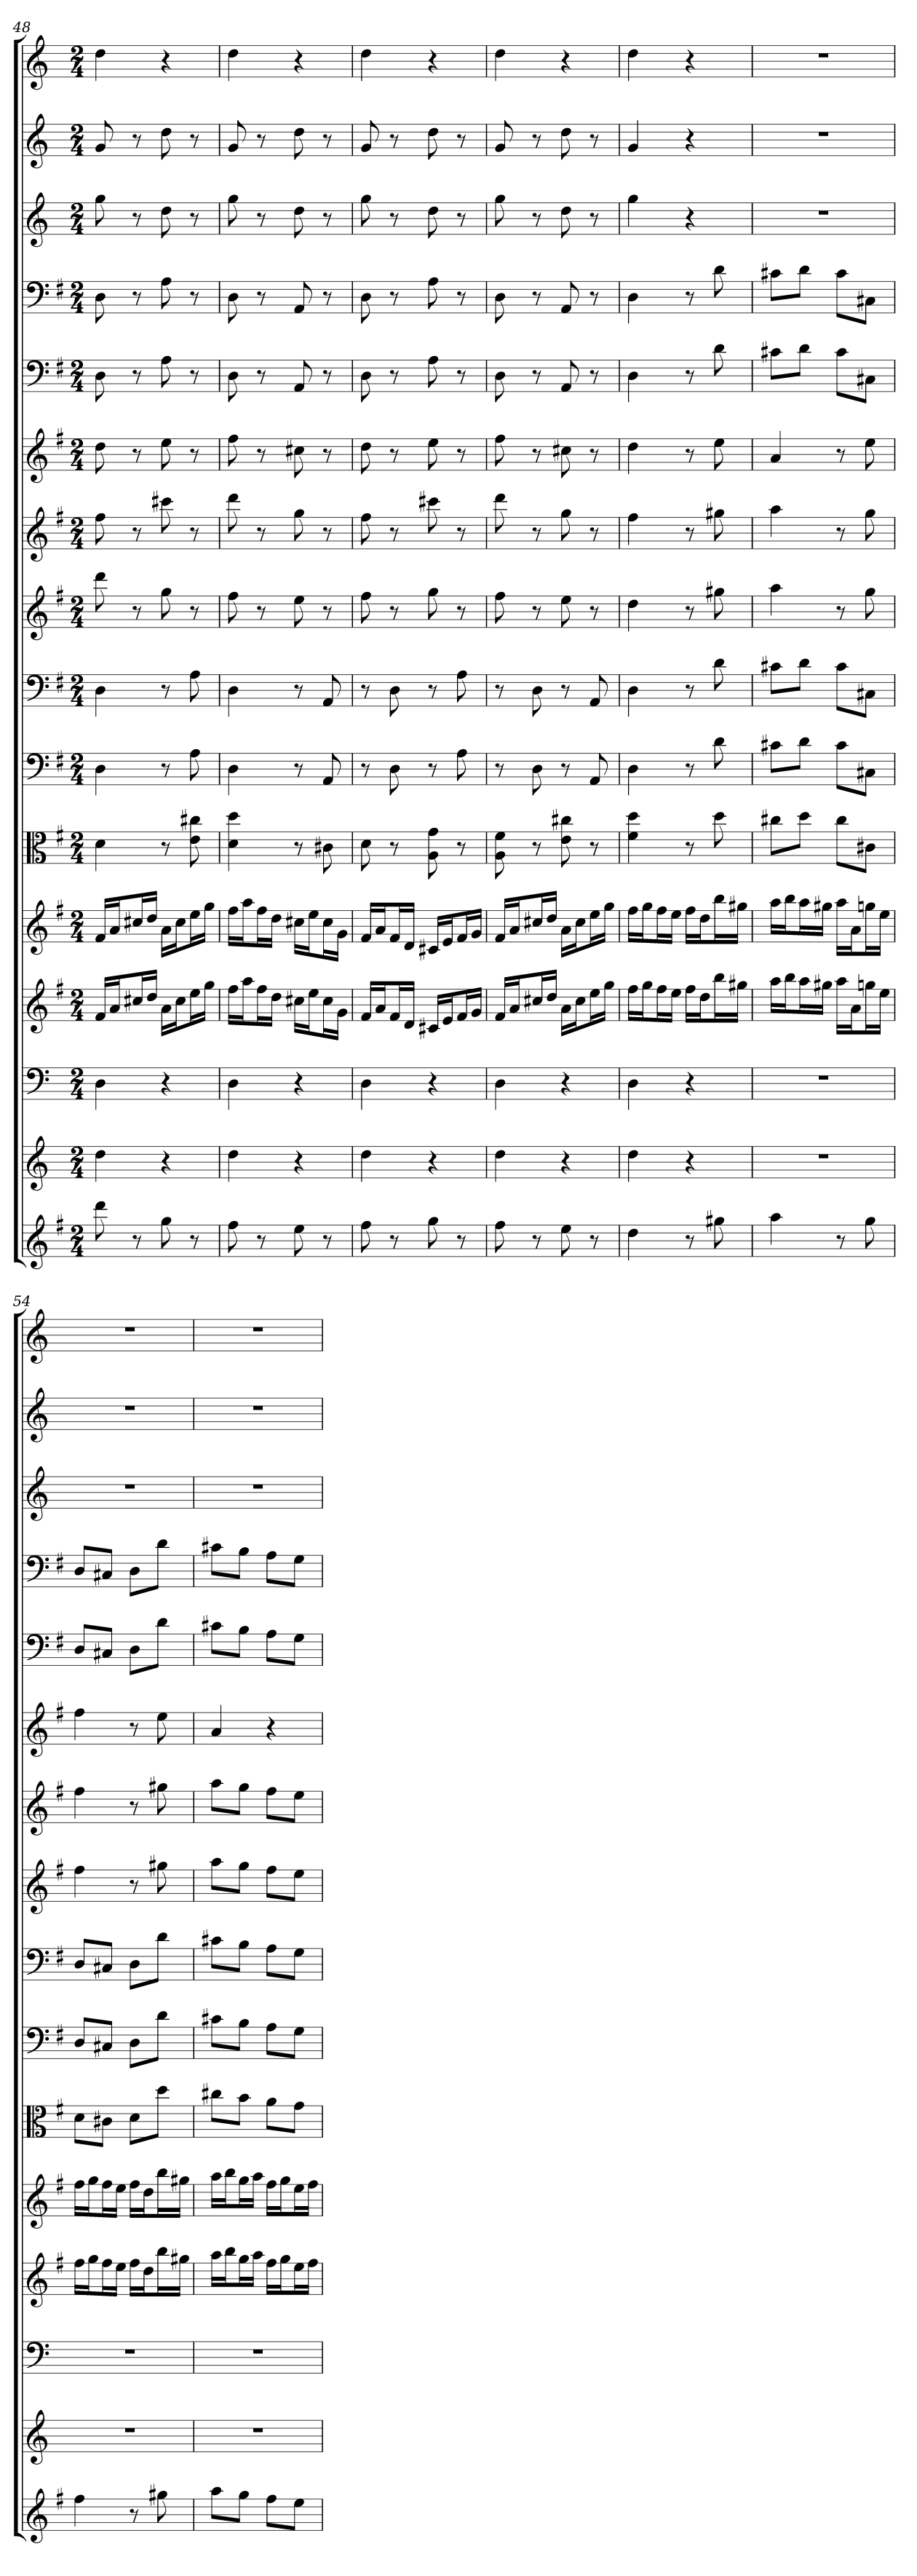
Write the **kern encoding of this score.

**kern	**kern	**kern	**kern	**kern	**kern	**kern	**kern	**kern	**kern	**kern	**kern	**kern	**kern	**kern	**kern
*part16	*part15	*part14	*part13	*part12	*part11	*part10	*part9	*part8	*part7	*part6	*part5	*part4	*part3	*part2	*part1
*staff16	*staff15	*staff14	*staff13	*staff12	*staff11	*staff10	*staff9	*staff8	*staff7	*staff6	*staff5	*staff4	*staff3	*staff2	*staff1
*	*	*clefF4	*	*	*clefC3	*clefF4	*clefF4	*	*	*	*clefF4	*clefF4	*	*	*
*k[f#]	*k[]	*k[]	*k[f#]	*k[f#]	*k[f#]	*k[f#]	*k[f#]	*k[f#]	*k[f#]	*k[f#]	*k[f#]	*k[f#]	*k[]	*k[]	*k[]
*M2/4	*M2/4	*M2/4	*M2/4	*M2/4	*M2/4	*M2/4	*M2/4	*M2/4	*M2/4	*M2/4	*M2/4	*M2/4	*M2/4	*M2/4	*M2/4
=48	=48	=48	=48	=48	=48	=48	=48	=48	=48	=48	=48	=48	=48	=48	=48
8ddd	4dd	4D	16f#LL	16f#LL	4d	4D	4D	8ddd	8ff#	8dd	8D	8D	8gg	8g	4dd
.	.	.	16aJ	16aJ	.	.	.	.	.	.	.	.	.	.	.
8r	.	.	16cc#XL	16cc#XL	.	.	.	8r	8r	8r	8r	8r	8r	8r	.
.	.	.	16ddJJ	16ddJJ	.	.	.	.	.	.	.	.	.	.	.
8gg	4r	4r	16aLL	16aLL	8r	8r	8r	8gg	8ccc#X	8ee	8A	8A	8dd	8dd	4r
.	.	.	16cc#J	16cc#J	.	.	.	.	.	.	.	.	.	.	.
8r	.	.	16eeL	16eeL	8e 8cc#X	8A	8A	8r	8r	8r	8r	8r	8r	8r	.
.	.	.	16ggJJ	16ggJJ	.	.	.	.	.	.	.	.	.	.	.
=49	=49	=49	=49	=49	=49	=49	=49	=49	=49	=49	=49	=49	=49	=49	=49
8ff#	4dd	4D	16ff#LL	16ff#LL	4d 4dd	4D	4D	8ff#	8ddd	8ff#	8D	8D	8gg	8g	4dd
.	.	.	16aaJ	16aaJ	.	.	.	.	.	.	.	.	.	.	.
8r	.	.	16ff#L	16ff#L	.	.	.	8r	8r	8r	8r	8r	8r	8r	.
.	.	.	16ddJJ	16ddJJ	.	.	.	.	.	.	.	.	.	.	.
8ee	4r	4r	16cc#XLL	16cc#XLL	8r	8r	8r	8ee	8gg	8cc#X	8AA	8AA	8dd	8dd	4r
.	.	.	16eeJ	16eeJ	.	.	.	.	.	.	.	.	.	.	.
8r	.	.	16cc#L	16cc#L	8c#X	8AA	8AA	8r	8r	8r	8r	8r	8r	8r	.
.	.	.	16gJJ	16gJJ	.	.	.	.	.	.	.	.	.	.	.
=50	=50	=50	=50	=50	=50	=50	=50	=50	=50	=50	=50	=50	=50	=50	=50
8ff#	4dd	4D	16f#LL	16f#LL	8d	8r	8r	8ff#	8ff#	8dd	8D	8D	8gg	8g	4dd
.	.	.	16aJ	16aJ	.	.	.	.	.	.	.	.	.	.	.
8r	.	.	16f#L	16f#L	8r	8D	8D	8r	8r	8r	8r	8r	8r	8r	.
.	.	.	16dJJ	16dJJ	.	.	.	.	.	.	.	.	.	.	.
8gg	4r	4r	16c#XLL	16c#XLL	8A 8g	8r	8r	8gg	8ccc#X	8ee	8A	8A	8dd	8dd	4r
.	.	.	16eJ	16eJ	.	.	.	.	.	.	.	.	.	.	.
8r	.	.	16f#L	16f#L	8r	8A	8A	8r	8r	8r	8r	8r	8r	8r	.
.	.	.	16gJJ	16gJJ	.	.	.	.	.	.	.	.	.	.	.
=51	=51	=51	=51	=51	=51	=51	=51	=51	=51	=51	=51	=51	=51	=51	=51
8ff#	4dd	4D	16f#LL	16f#LL	8A 8f#	8r	8r	8ff#	8ddd	8ff#	8D	8D	8gg	8g	4dd
.	.	.	16aJ	16aJ	.	.	.	.	.	.	.	.	.	.	.
8r	.	.	16cc#XL	16cc#XL	8r	8D	8D	8r	8r	8r	8r	8r	8r	8r	.
.	.	.	16ddJJ	16ddJJ	.	.	.	.	.	.	.	.	.	.	.
8ee	4r	4r	16aLL	16aLL	8e 8cc#X	8r	8r	8ee	8gg	8cc#X	8AA	8AA	8dd	8dd	4r
.	.	.	16cc#J	16cc#J	.	.	.	.	.	.	.	.	.	.	.
8r	.	.	16eeL	16eeL	8r	8AA	8AA	8r	8r	8r	8r	8r	8r	8r	.
.	.	.	16ggJJ	16ggJJ	.	.	.	.	.	.	.	.	.	.	.
=52	=52	=52	=52	=52	=52	=52	=52	=52	=52	=52	=52	=52	=52	=52	=52
4dd	4dd	4D	16ff#LL	16ff#LL	4f# 4dd	4D	4D	4dd	4ff#	4dd	4D	4D	4gg	4g	4dd
.	.	.	16ggJ	16ggJ	.	.	.	.	.	.	.	.	.	.	.
.	.	.	16ff#L	16ff#L	.	.	.	.	.	.	.	.	.	.	.
.	.	.	16eeJJ	16eeJJ	.	.	.	.	.	.	.	.	.	.	.
8r	4r	4r	16ff#LL	16ff#LL	8r	8r	8r	8r	8r	8r	8r	8r	4r	4r	4r
.	.	.	16ddJ	16ddJ	.	.	.	.	.	.	.	.	.	.	.
8gg#X	.	.	16bbL	16bbL	8dd	8d	8d	8gg#X	8gg#X	8ee	8d	8d	.	.	.
.	.	.	16gg#XJJ	16gg#XJJ	.	.	.	.	.	.	.	.	.	.	.
=53	=53	=53	=53	=53	=53	=53	=53	=53	=53	=53	=53	=53	=53	=53	=53
4aa	2r	2r	16aaLL	16aaLL	8cc#X\L	8c#X\L	8c#X\L	4aa	4aa	4a	8c#X\L	8c#X\L	2r	2r	2r
.	.	.	16bbJ	16bbJ	.	.	.	.	.	.	.	.	.	.	.
.	.	.	16aaL	16aaL	8dd\J	8d\J	8d\J	.	.	.	8d\J	8d\J	.	.	.
.	.	.	16gg#XJJ	16gg#XJJ	.	.	.	.	.	.	.	.	.	.	.
8r	.	.	16aaLL	16aaLL	8cc#\L	8c#\L	8c#\L	8r	8r	8r	8c#\L	8c#\L	.	.	.
.	.	.	16aJ	16aJ	.	.	.	.	.	.	.	.	.	.	.
8gg	.	.	16ggnL	16ggnL	8c#X\J	8C#X\J	8C#X\J	8gg	8gg	8ee	8C#X\J	8C#X\J	.	.	.
.	.	.	16eeJJ	16eeJJ	.	.	.	.	.	.	.	.	.	.	.
=54	=54	=54	=54	=54	=54	=54	=54	=54	=54	=54	=54	=54	=54	=54	=54
4ff#	2r	2r	16ff#LL	16ff#LL	8d\L	8D/L	8D/L	4ff#	4ff#	4ff#	8D/L	8D/L	2r	2r	2r
.	.	.	16ggJ	16ggJ	.	.	.	.	.	.	.	.	.	.	.
.	.	.	16ff#L	16ff#L	8c#X\J	8C#X/J	8C#X/J	.	.	.	8C#X/J	8C#X/J	.	.	.
.	.	.	16eeJJ	16eeJJ	.	.	.	.	.	.	.	.	.	.	.
8r	.	.	16ff#LL	16ff#LL	8d\L	8D\L	8D\L	8r	8r	8r	8D\L	8D\L	.	.	.
.	.	.	16ddJ	16ddJ	.	.	.	.	.	.	.	.	.	.	.
8gg#X	.	.	16bbL	16bbL	8dd\J	8d\J	8d\J	8gg#X	8gg#X	8ee	8d\J	8d\J	.	.	.
.	.	.	16gg#XJJ	16gg#XJJ	.	.	.	.	.	.	.	.	.	.	.
=55	=55	=55	=55	=55	=55	=55	=55	=55	=55	=55	=55	=55	=55	=55	=55
8aaL	2r	2r	16aaLL	16aaLL	8cc#X\L	8c#X\L	8c#X\L	8aaL	8aaL	4a	8c#X\L	8c#X\L	2r	2r	2r
.	.	.	16bbJ	16bbJ	.	.	.	.	.	.	.	.	.	.	.
8ggJ	.	.	16ggL	16ggL	8b\J	8B\J	8B\J	8ggJ	8ggJ	.	8B\J	8B\J	.	.	.
.	.	.	16aaJJ	16aaJJ	.	.	.	.	.	.	.	.	.	.	.
8ff#L	.	.	16ff#LL	16ff#LL	8a\L	8A\L	8A\L	8ff#L	8ff#L	4r	8A\L	8A\L	.	.	.
.	.	.	16ggJ	16ggJ	.	.	.	.	.	.	.	.	.	.	.
8eeJ	.	.	16eeL	16eeL	8g\J	8G\J	8G\J	8eeJ	8eeJ	.	8G\J	8G\J	.	.	.
.	.	.	16ff#JJ	16ff#JJ	.	.	.	.	.	.	.	.	.	.	.
=	=	=	=	=	=	=	=	=	=	=	=	=	=	=	=
*-	*-	*-	*-	*-	*-	*-	*-	*-	*-	*-	*-	*-	*-	*-	*-
